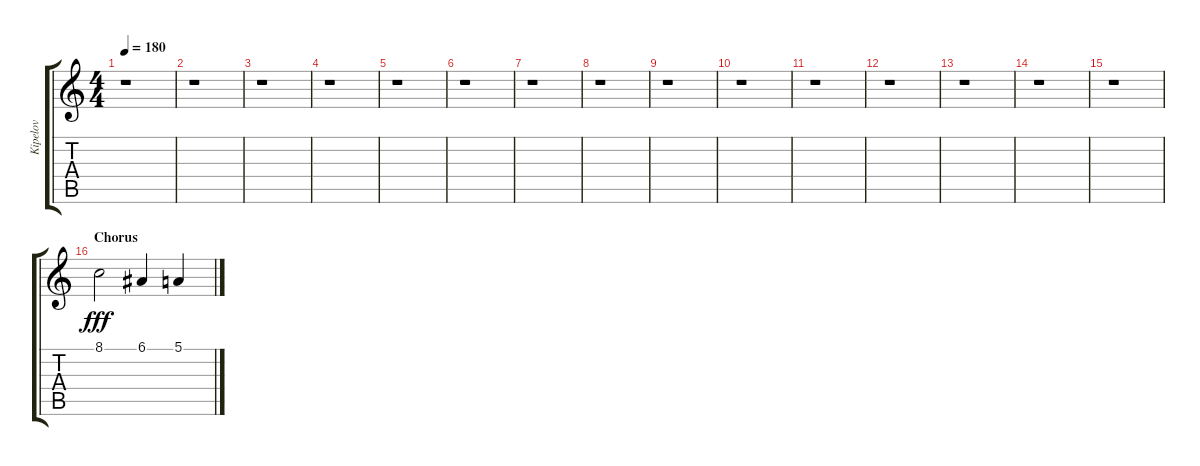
\track ("Kipelov" "Kipelov") {instrument tenorsax}
\staff {score tabs}
\tuning (E4 B3 G3 D3 A2 E2) {hide}
\ts (4 4)
\tempo 180
\clef g2
\ks c
r.1{dy fff} |
r.1 |
r.1 |
r.1 |
r.1 |
r.1 |
r.1 |
r.1 |
r.1 |
r.1 |
r.1 |
r.1 |
r.1 |
r.1 |
r.1 |
\section ("" "Chorus")
8.1.2 6.1.4 5.1.4
